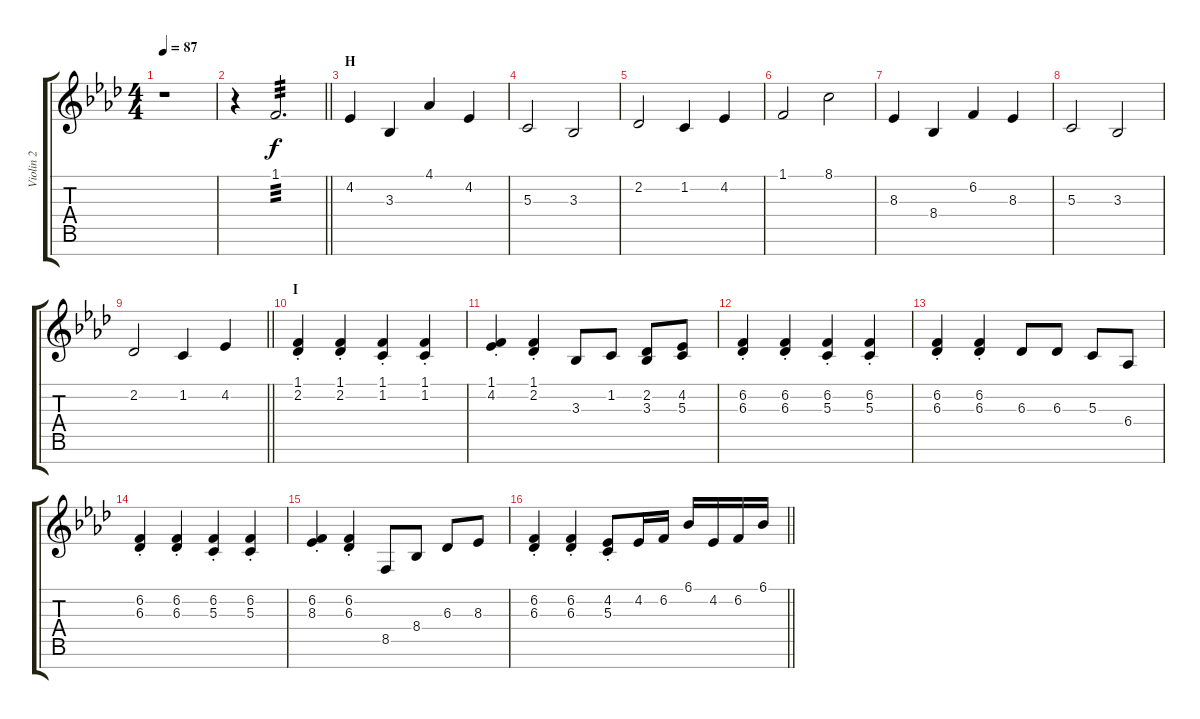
\track ("Violin 2" "Violin 2") {instrument violin}
\staff {score tabs}
\tuning (E4 B3 G3 D3 A2 E2 B1) {hide}
\ts (4 4)
\tempo 87
\clef g2
\ks ab
r.1{dy f} |
\barLineRight lightlight
r.4 1.1.2{d tp 3 volume 10} |
\section ("" "H")
4.2.4 3.3.4 4.1.4 4.2.4 |
5.3.2 3.3.2 |
2.2.2 1.2.4 4.2.4 |
1.1.2 8.1.2 |
8.3.4 8.4.4 6.2.4 8.3.4 |
5.3.2 3.3.2 |
\barLineRight lightlight
2.2.2 1.2.4 4.2.4 |
\section ("" "I")
(1.1{st} 2.2{st}).4 (1.1{st} 2.2{st}).4 (1.1{st} 1.2{st}).4 (1.1{st} 1.2{st}).4 |
(1.1{st} 4.2{st}).4 (1.1{st} 2.2{st}).4 3.3.8 1.2.8 (2.2 3.3).8 (4.2 5.3).8 |
(6.2{st} 6.3{st}).4 (6.2{st} 6.3{st}).4 (6.2{st} 5.3{st}).4 (6.2{st} 5.3{st}).4 |
(6.2{st} 6.3{st}).4 (6.2{st} 6.3{st}).4 6.3.8 6.3.8 5.3.8 6.4.8 |
(6.2{st} 6.3{st}).4 (6.2{st} 6.3{st}).4 (6.2{st} 5.3{st}).4 (6.2{st} 5.3{st}).4 |
(6.2{st} 8.3{st}).4 (6.2{st} 6.3{st}).4 8.5.8 8.4.8 6.3.8 8.3.8 |
\barLineRight lightlight
(6.2{st} 6.3{st}).4 (6.2{st} 6.3{st}).4 (4.2{st} 5.3{st}).8 4.2.16 6.2.16 6.1.16 4.2.16 6.2.16 6.1.16
